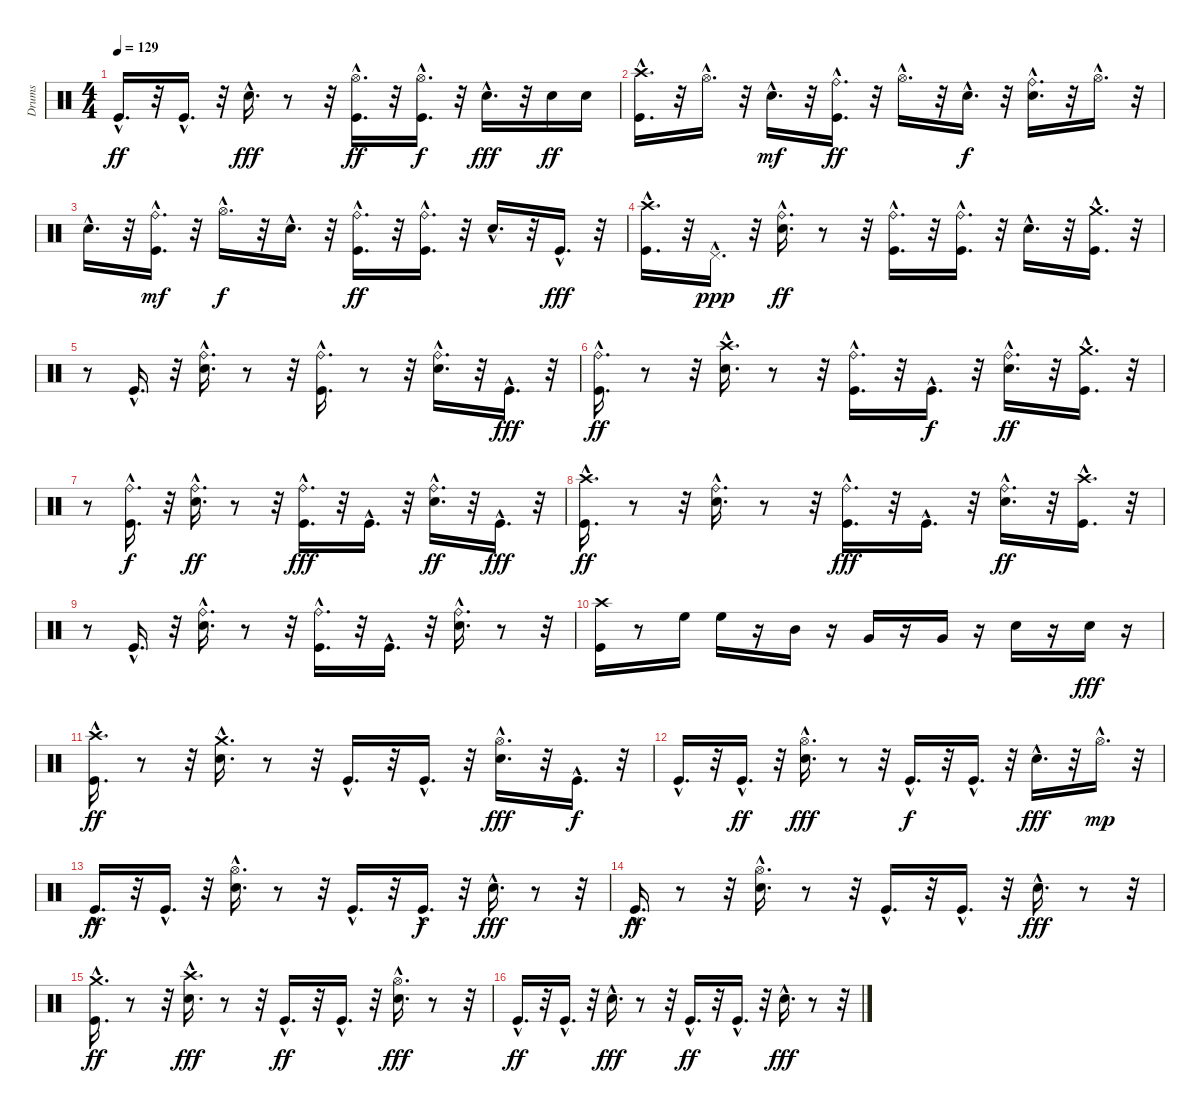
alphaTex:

\track ("Drums" "Drums") {instrument percussion}
\staff {score}
\articulation defaults
\ts (4 4)
\tempo 129
\clef neutral
\ks c "Kick (hit)"{hac}.16{d dy ff}
r.32 "Kick (hit)"{hac}.16{d} r.32 "Electric Snare (hit)"{hac}.16{d dy fff} r.8 r.32 ("Kick (hit)"{hac} "Hi-Hat (open)"{hac}).16{d dy ff} r.32 ("Kick (hit)"{hac} "Hi-Hat (open)"{hac}).16{d dy f} r.32 "Electric Snare (hit)"{hac}.16{d dy fff} r.32 "Electric Snare (hit)".16{dy ff} "Electric Snare (hit)".16 |
("Kick (hit)"{hac} "Crash high (hit)"{hac}).16{d} r.32 "Hi-Hat (open)"{hac}.16{d} r.32 "Electric Snare (hit)"{hac}.16{d dy mf} r.32 ("Kick (hit)"{hac} "Ride (bell)"{hac}).16{d dy ff} r.32 "Hi-Hat (open)"{hac}.16{d} r.32 "Electric Snare (hit)"{hac}.16{d dy f} r.32 ("Ride (bell)"{hac} "Electric Snare (hit)"{hac}).16{d} r.32 "Hi-Hat (open)"{hac}.16{d} r.32 |
"Electric Snare (hit)"{hac}.16{d} r.32 ("Kick (hit)"{hac} "Ride (bell)"{hac}).16{d dy mf} r.32 "Hi-Hat (open)"{hac}.16{d dy f} r.32 "Electric Snare (hit)"{hac}.16{d} r.32 ("Kick (hit)"{hac} "Ride (bell)"{hac}).16{d dy ff} r.32 ("Ride (bell)"{hac} "Kick (hit)"{hac}).16{d} r.32 "Electric Snare (hit)"{hac}.16{d} r.32 "Kick (hit)"{hac}.16{d dy fff} r.32 |
("Kick (hit)"{hac} "Crash high (hit)"{hac}).16{d} r.32 "Pedal Hi-Hat (hit)"{hac}.16{d dy ppp} r.32 ("Ride (bell)"{hac} "Electric Snare (hit)"{hac}).16{d dy ff} r.8 r.32 ("Kick (hit)"{hac} "Ride (bell)"{hac}).16{d} r.32 ("Kick (hit)"{hac} "Ride (bell)"{hac}).16{d} r.32 "Electric Snare (hit)"{hac}.16{d} r.32 ("Kick (hit)"{hac} "Crash medium (hit)"{hac}).16{d} r.32 |
r.8 "Kick (hit)"{hac}.16{d} r.32 ("Ride (bell)"{hac} "Electric Snare (hit)"{hac}).16{d} r.8 r.32 ("Kick (hit)"{hac} "Ride (bell)"{hac}).16{d} r.8 r.32 ("Electric Snare (hit)"{hac} "Ride (bell)"{hac}).16{d} r.32 "Kick (hit)"{hac}.16{d dy fff} r.32 |
("Kick (hit)"{hac} "Ride (bell)"{hac}).16{d dy ff} r.8 r.32 ("Crash high (hit)"{hac} "Electric Snare (hit)"{hac}).16{d} r.8 r.32 ("Kick (hit)"{hac} "Ride (bell)"{hac}).16{d} r.32 "Kick (hit)"{hac}.16{d dy f} r.32 ("Ride (bell)"{hac} "Electric Snare (hit)"{hac}).16{d dy ff} r.32 ("Crash medium (hit)"{hac} "Kick (hit)"{hac}).16{d} r.32 |
r.8 ("Ride (bell)"{hac} "Kick (hit)"{hac}).16{d dy f} r.32 ("Electric Snare (hit)"{hac} "Ride (bell)"{hac}).16{d dy ff} r.8 r.32 ("Ride (bell)"{hac} "Kick (hit)"{hac}).16{d dy fff} r.32 "Kick (hit)"{hac}.16{d} r.32 ("Ride (bell)"{hac} "Electric Snare (hit)"{hac}).16{d dy ff} r.32 "Kick (hit)"{hac}.16{d dy fff} r.32 |
("Crash high (hit)"{hac} "Kick (hit)"{hac}).16{d dy ff} r.8 r.32 ("Electric Snare (hit)"{hac} "Ride (bell)"{hac}).16{d} r.8 r.32 ("Ride (bell)"{hac} "Kick (hit)"{hac}).16{d dy fff} r.32 "Kick (hit)"{hac}.16{d} r.32 ("Ride (bell)"{hac} "Electric Snare (hit)"{hac}).16{d dy ff} r.32 ("Crash high (hit)"{hac} "Kick (hit)"{hac}).16{d} r.32 |
r.8 "Kick (hit)"{hac}.16{d} r.32 ("Ride (bell)"{hac} "Electric Snare (hit)"{hac}).16{d} r.8 r.32 ("Ride (bell)"{hac} "Kick (hit)"{hac}).16{d} r.32 "Kick (hit)"{hac}.16{d} r.32 ("Electric Snare (hit)"{hac} "Ride (bell)"{hac}).16{d} r.8 r.32 |
("Kick (hit)" "Crash high (hit)").16 r.8 "High Floor Tom (hit)".16 "High Floor Tom (hit)".16 r.16 "Mid Tom (hit)".16 r.16 "Very Low Tom (hit)".16 r.16 "Very Low Tom (hit)".16 r.16 "Electric Snare (hit)".16 r.16 "Electric Snare (hit)".16{dy fff} r.16 |
("Crash high (hit)"{hac} "Kick (hit)"{hac}).16{d dy ff} r.8 r.32 ("Electric Snare (hit)"{hac} "Crash medium (hit)"{hac}).16{d} r.8 r.32 "Kick (hit)"{hac}.16{d} r.32 "Kick (hit)"{hac}.16{d} r.32 ("Electric Snare (hit)"{hac} "Hi-Hat (open)"{hac}).16{d dy fff} r.32 "Kick (hit)"{hac}.16{d dy f} r.32 |
"Kick (hit)"{hac}.16{d} r.32 "Kick (hit)"{hac}.16{d dy ff} r.32 ("Electric Snare (hit)"{hac} "Hi-Hat (open)"{hac}).16{d dy fff} r.8 r.32 "Kick (hit)"{hac}.16{d dy f} r.32 "Kick (hit)"{hac}.16{d} r.32 "Electric Snare (hit)"{hac}.16{d dy fff} r.32 "Hi-Hat (open)"{hac}.16{d dy mp} r.32 |
"Kick (hit)"{hac}.16{d dy ff} r.32 "Kick (hit)"{hac}.16{d} r.32 ("Electric Snare (hit)"{hac} "Hi-Hat (open)"{hac}).16{d} r.8 r.32 "Kick (hit)"{hac}.16{d} r.32 "Kick (hit)"{hac}.16{d dy f} r.32 "Electric Snare (hit)"{hac}.16{d dy fff} r.8 r.32 |
"Kick (hit)"{hac}.16{d dy ff} r.8 r.32 ("Electric Snare (hit)"{hac} "Hi-Hat (open)"{hac}).16{d} r.8 r.32 "Kick (hit)"{hac}.16{d} r.32 "Kick (hit)"{hac}.16{d} r.32 "Electric Snare (hit)"{hac}.16{d dy fff} r.8 r.32 |
("Kick (hit)"{hac} "Crash medium (hit)"{hac}).16{d dy ff} r.8 r.32 ("Crash high (hit)"{hac} "Electric Snare (hit)"{hac}).16{d dy fff} r.8 r.32 "Kick (hit)"{hac}.16{d dy ff} r.32 "Kick (hit)"{hac}.16{d} r.32 ("Electric Snare (hit)"{hac} "Hi-Hat (open)"{hac}).16{d dy fff} r.8 r.32 |
"Kick (hit)"{hac}.16{d dy ff} r.32 "Kick (hit)"{hac}.16{d} r.32 "Electric Snare (hit)"{hac}.16{d dy fff} r.8 r.32 "Kick (hit)"{hac}.16{d dy ff} r.32 "Kick (hit)"{hac}.16{d} r.32 "Electric Snare (hit)"{hac}.16{d dy fff} r.8 r.32
